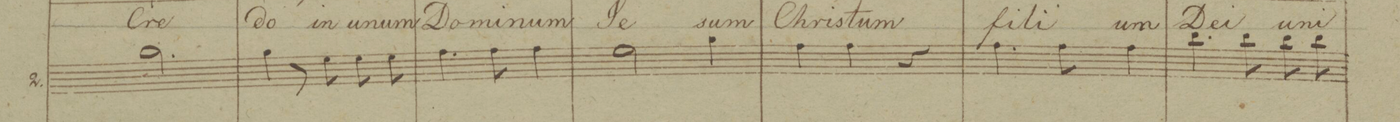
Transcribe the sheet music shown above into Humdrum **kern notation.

**kern	**text	**text	**dynam
*I"2.	*	*	*
*clefC3	*	*	*
*k[b-]	*	*	*
*M3/4	*	*	*
2.a\	.	Cre-	.
=16	=16	=16	=16
4a\	.	-do	.
8r	.	.	.
8f\	.	in	.
8f\	.	u-	.
8f\	.	-num	.
=17	=17	=17	=17
4.g\	.	Do-	.
8g\	.	-mi-	.
4g\	.	-num	.
=18	=18	=18	=18
2f\	.	Je-	.
4a\	.	-sum	.
=19	=19	=19	=19
4g\	.	Chri-	.
4g\	.	-stum	.
4r	.	.	.
=20	=20	=20	=20
4.g\	.	fi-	.
8g\	.	-li	.
4g\	.	um	.
=21	=21	=21	=21
4.cc\	.	De-	.
8cc\	.	-i	.
8cc\	.	u-	.
8cc\	.	-ni-	.
=22	=22	=22	=22
*-	*-	*-	*-
